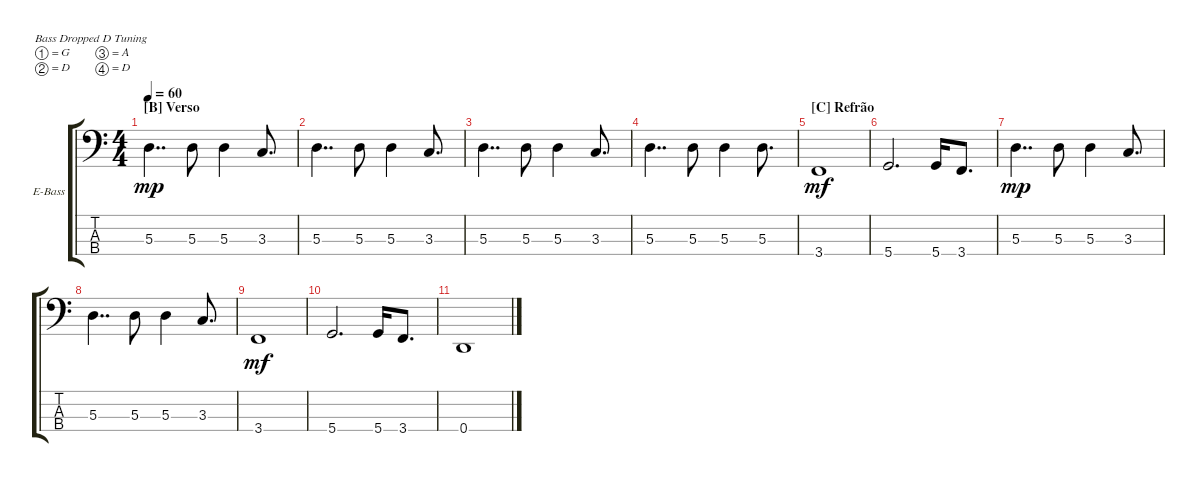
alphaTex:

\defaultSystemsLayout 4
\bracketExtendMode groupsimilarinstruments
\firstSystemTrackNameOrientation horizontal
\otherSystemsTrackNameOrientation horizontal
\track ("Bass" "E-Bass") {multiBarRest instrument electricbassfinger}
\staff {score tabs}
\tuning (G2 D2 A1 D1)
\ts (4 4)
\section ("B" "Verso")
\tempo 60
\clef f4
\ks c
5.3.4{dd dy mp} 5.3.8 5.3.4 3.3.8{d} |
5.3.4{dd} 5.3.8 5.3.4 3.3.8{d} |
5.3.4{dd} 5.3.8 5.3.4 3.3.8{d} |
5.3.4{dd} 5.3.8 5.3.4 5.3.8{d} |
\section ("C" "Refrão")
3.4.1{dy mf} |
5.4.2{d} 5.4.16 3.4.8{d} |
5.3.4{dd dy mp} 5.3.8 5.3.4 3.3.8{d} |
5.3.4{dd} 5.3.8 5.3.4 3.3.8{d} |
3.4.1{dy mf} |
5.4.2{d} 5.4.16 3.4.8{d} |
0.4.1
